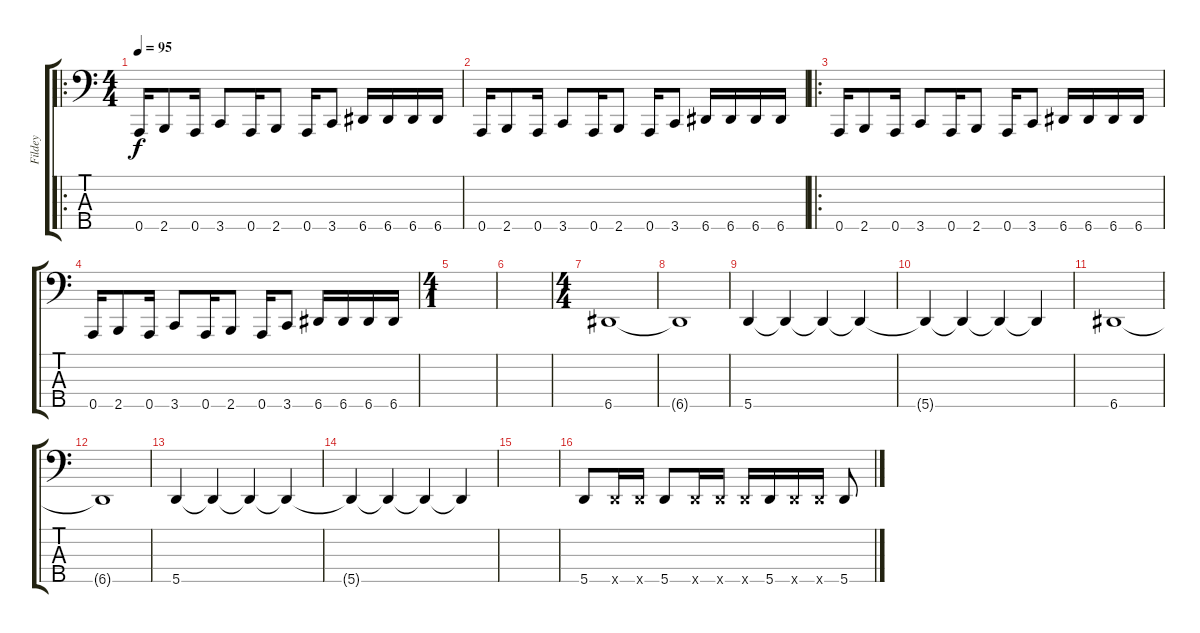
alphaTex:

\track ("Fildey" "Fildey") {instrument slapbass1}
\staff {score tabs}
\tuning (F2 C2 G1 D1 A0) {hide}
\ro
\ts (4 4)
\tempo 95
\clef f4
\ks c
0.5.16{dy f} 2.5.8 0.5.16 3.5.8 0.5.16 2.5.8 0.5.16 3.5.8 6.5.16 6.5.16 6.5.16 6.5.16 |
0.5.16 2.5.8 0.5.16 3.5.8 0.5.16 2.5.8 0.5.16 3.5.8 6.5.16 6.5.16 6.5.16 6.5.16 |
\ro
0.5.16 2.5.8 0.5.16 3.5.8 0.5.16 2.5.8 0.5.16 3.5.8 6.5.16 6.5.16 6.5.16 6.5.16 |
0.5.16 2.5.8 0.5.16 3.5.8 0.5.16 2.5.8 0.5.16 3.5.8 6.5.16 6.5.16 6.5.16 6.5.16 |
\ts (4 1)
|
|
\ts (4 4)
6.5.1 |
6.5{t}.1 |
5.5.4 5.5{t}.4 5.5{t}.4 5.5{t}.4 |
5.5{t}.4 5.5{t}.4 5.5{t}.4 5.5{t}.4 |
6.5.1 |
6.5{t}.1 |
5.5.4 5.5{t}.4 5.5{t}.4 5.5{t}.4 |
5.5{t}.4 5.5{t}.4 5.5{t}.4 5.5{t}.4 |
|
5.5.8 5.5{x}.16 5.5{x}.16 5.5.8 5.5{x}.16 5.5{x}.16 5.5{x}.16 5.5.16 5.5{x}.16 5.5{x}.16 5.5.8
